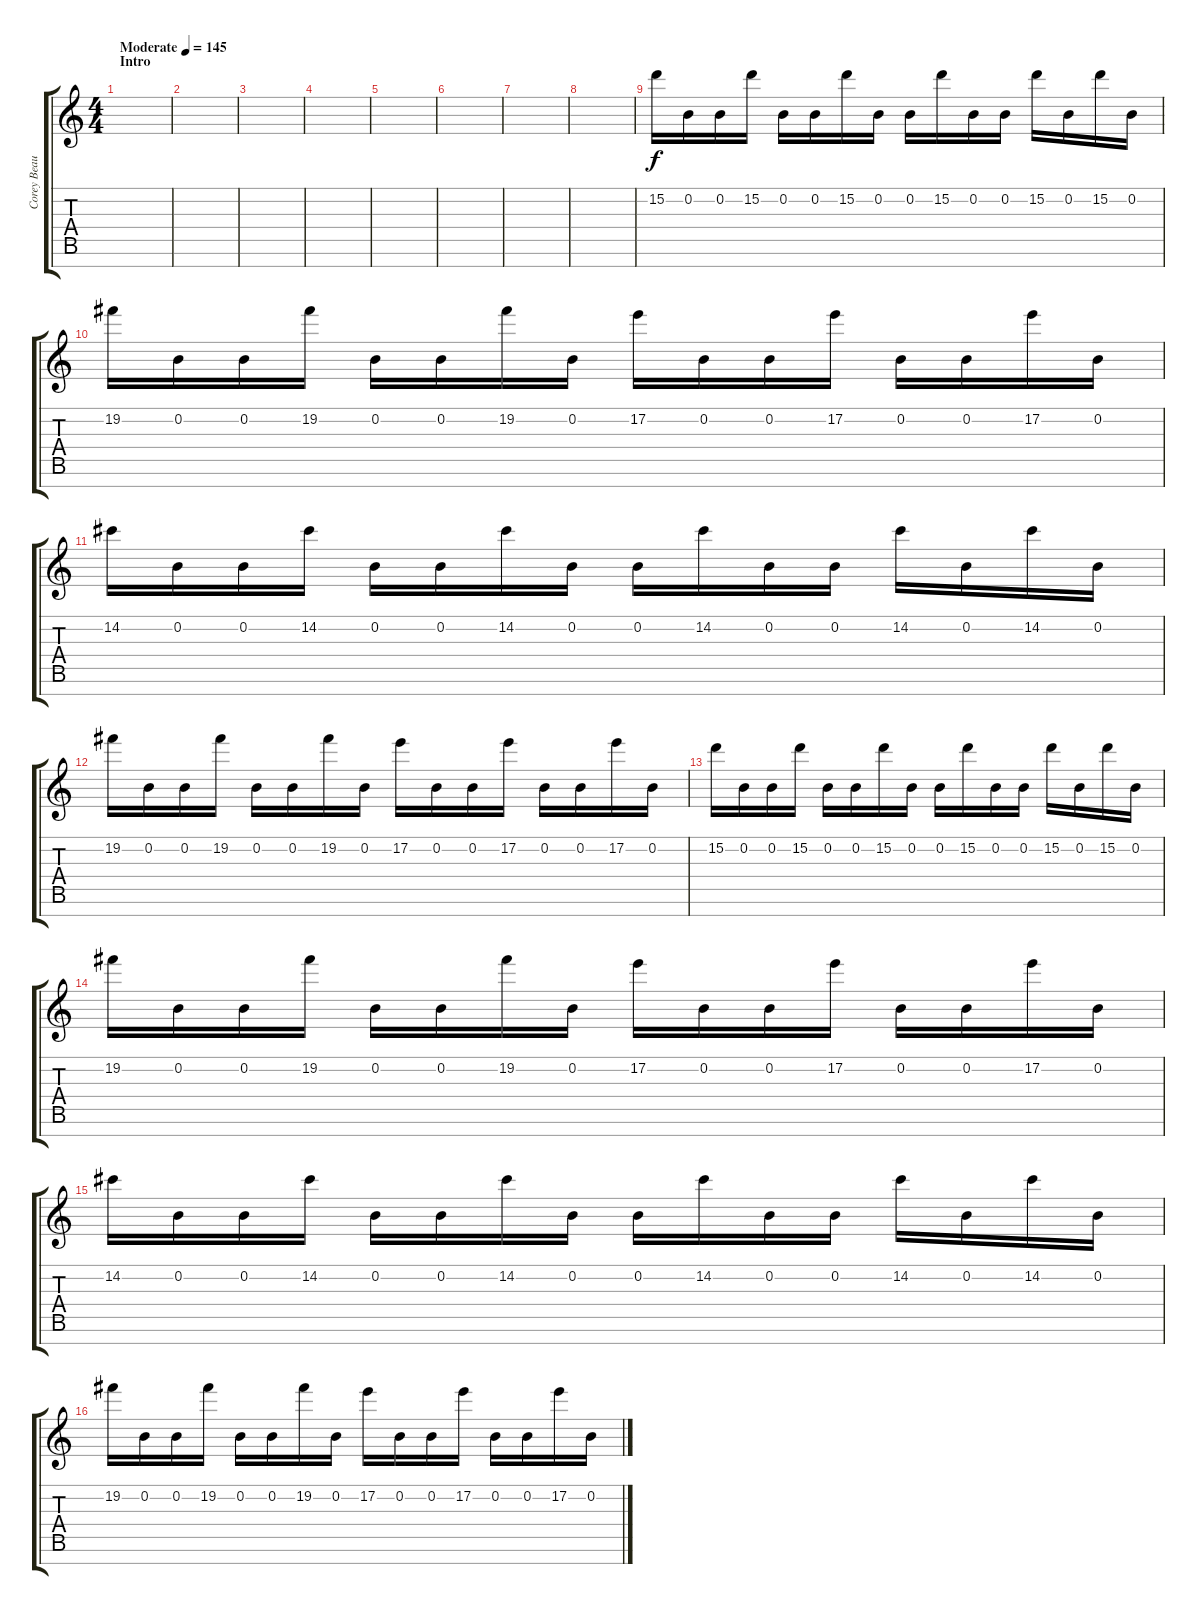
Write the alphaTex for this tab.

\track ("Corey Beaulieu" "Corey Beau") {instrument distortionguitar}
\staff {score tabs}
\tuning (E4 B3 G3 D3 A2 E2 B1) {hide}
\ts (4 4)
\section ("" "Intro")
\tempo (145 "Moderate")
\clef g2
\ks c
|
|
|
|
|
|
|
|
15.2.16 0.2.16 0.2.16 15.2.16 0.2.16 0.2.16 15.2.16 0.2.16 0.2.16 15.2.16 0.2.16 0.2.16 15.2.16 0.2.16 15.2.16 0.2.16 |
19.2.16 0.2.16 0.2.16 19.2.16 0.2.16 0.2.16 19.2.16 0.2.16 17.2.16 0.2.16 0.2.16 17.2.16 0.2.16 0.2.16 17.2.16 0.2.16 |
14.2.16 0.2.16 0.2.16 14.2.16 0.2.16 0.2.16 14.2.16 0.2.16 0.2.16 14.2.16 0.2.16 0.2.16 14.2.16 0.2.16 14.2.16 0.2.16 |
19.2.16 0.2.16 0.2.16 19.2.16 0.2.16 0.2.16 19.2.16 0.2.16 17.2.16 0.2.16 0.2.16 17.2.16 0.2.16 0.2.16 17.2.16 0.2.16 |
15.2.16 0.2.16 0.2.16 15.2.16 0.2.16 0.2.16 15.2.16 0.2.16 0.2.16 15.2.16 0.2.16 0.2.16 15.2.16 0.2.16 15.2.16 0.2.16 |
19.2.16 0.2.16 0.2.16 19.2.16 0.2.16 0.2.16 19.2.16 0.2.16 17.2.16 0.2.16 0.2.16 17.2.16 0.2.16 0.2.16 17.2.16 0.2.16 |
14.2.16 0.2.16 0.2.16 14.2.16 0.2.16 0.2.16 14.2.16 0.2.16 0.2.16 14.2.16 0.2.16 0.2.16 14.2.16 0.2.16 14.2.16 0.2.16 |
19.2.16 0.2.16 0.2.16 19.2.16 0.2.16 0.2.16 19.2.16 0.2.16 17.2.16 0.2.16 0.2.16 17.2.16 0.2.16 0.2.16 17.2.16 0.2.16
